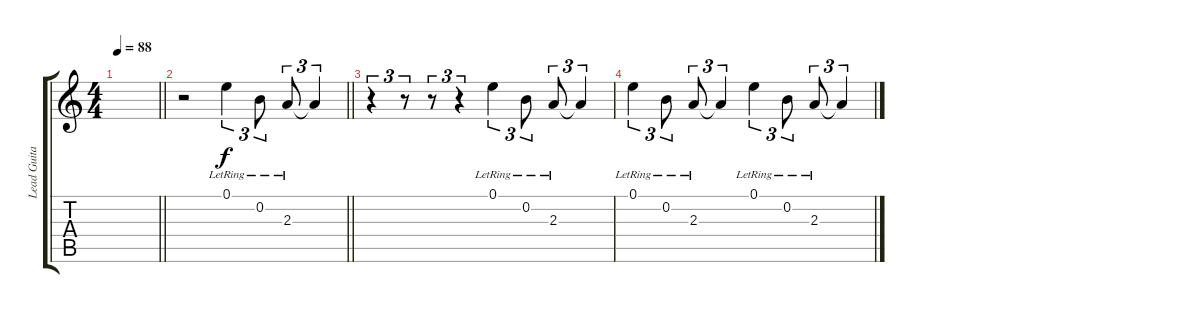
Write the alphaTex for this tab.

\track ("Lead Guitar" "Lead Guita") {instrument electricguitarclean}
\staff {score tabs}
\tuning (E4 B3 G3 D3 A2 E2) {hide}
\ts (4 4)
\tempo 88
\clef g2
\barLineRight lightlight
\ks c
|
\barLineRight lightlight
r.2 0.1{lr}.4{tu (3 2)} 0.2{lr}.8{tu (3 2)} 2.3{lr}.8{tu (3 2)} 2.3{t}.4{tu (3 2)} |
r.4{tu (3 2)} r.8{tu (3 2)} r.8{tu (3 2)} r.4{tu (3 2)} 0.1{lr}.4{tu (3 2)} 0.2{lr}.8{tu (3 2)} 2.3{lr}.8{tu (3 2)} 2.3{t}.4{tu (3 2)} |
0.1{lr}.4{tu (3 2)} 0.2{lr}.8{tu (3 2)} 2.3{lr}.8{tu (3 2)} 2.3{t}.4{tu (3 2)} 0.1{lr}.4{tu (3 2)} 0.2{lr}.8{tu (3 2)} 2.3{lr}.8{tu (3 2)} 2.3{t}.4{tu (3 2)}
